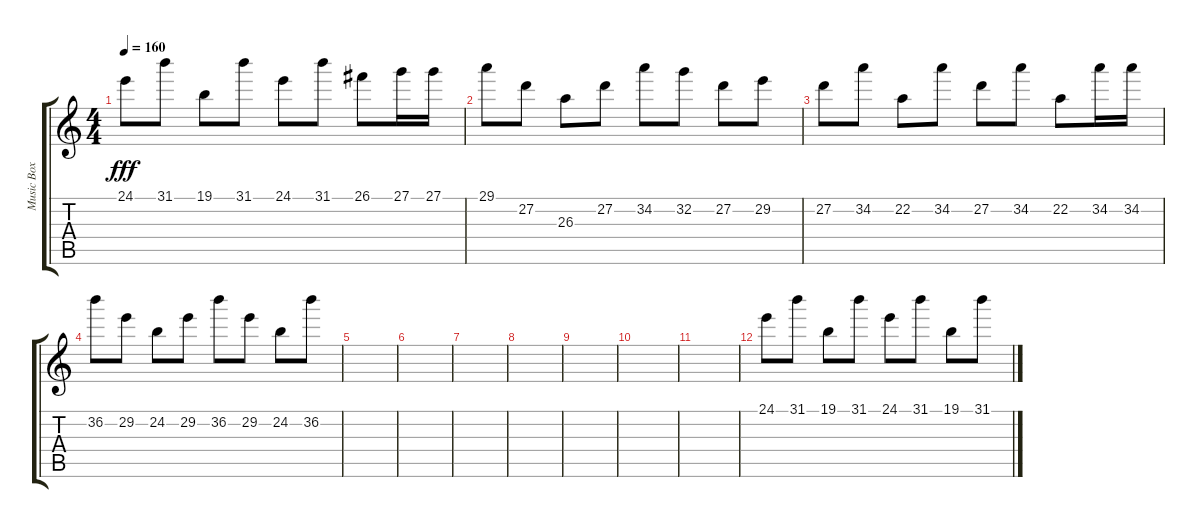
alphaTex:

\track ("Music Box" "Music Box") {instrument musicbox}
\staff {score tabs}
\tuning (E4 B3 G3 D3 A2 E2) {hide}
\ts (4 4)
\tempo 160
\clef g2
\ks c
24.1.8{dy fff} 31.1.8 19.1.8 31.1.8 24.1.8 31.1.8 26.1.8 27.1.16 27.1.16 |
29.1.8 27.2.8 26.3.8 27.2.8 34.2.8 32.2.8 27.2.8 29.2.8 |
27.2.8 34.2.8 22.2.8 34.2.8 27.2.8 34.2.8 22.2.8 34.2.16 34.2.16 |
36.2.8 29.2.8 24.2.8 29.2.8 36.2.8 29.2.8 24.2.8 36.2.8 |
|
|
|
|
|
|
|
24.1.8 31.1.8 19.1.8 31.1.8 24.1.8 31.1.8 19.1.8 31.1.8
